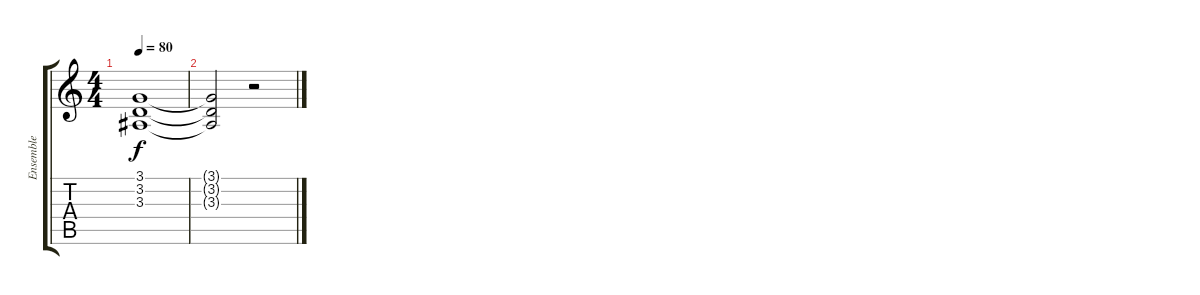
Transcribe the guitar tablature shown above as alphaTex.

\track ("Ensemble" "Ensemble") {instrument stringensemble1}
\staff {score tabs}
\tuning (E4 B3 G3 D3 A2 E2) {hide}
\ts (4 4)
\tempo 80
\clef g2
\ks c
(3.1{t} 3.2{t} 3.3{t}).1{dy f volume 0} |
(3.1{t} 3.2{t} 3.3{t}).2 r.2
